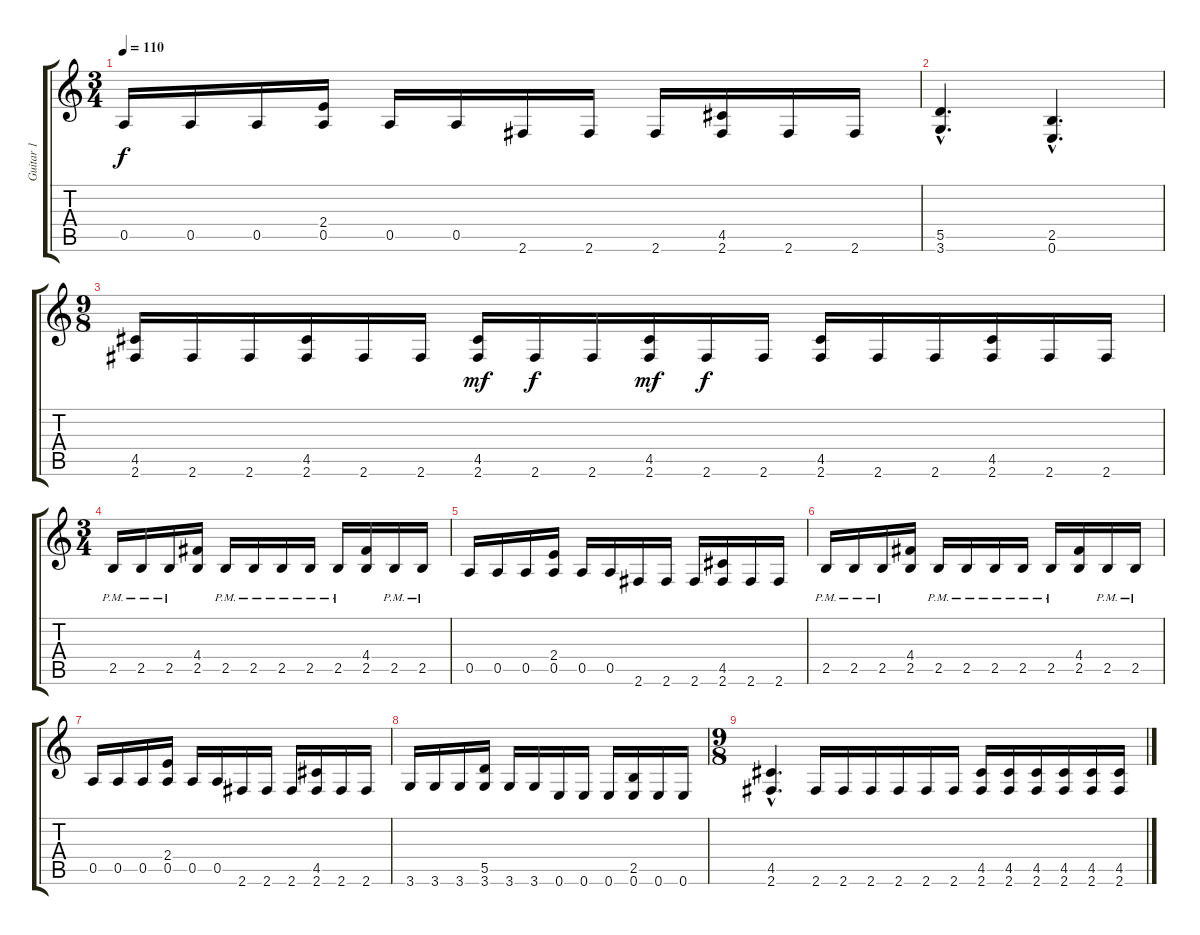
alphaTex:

\track ("Guitar 1" "Guitar 1") {instrument overdrivenguitar}
\staff {score tabs}
\tuning (E4 B3 G3 D3 A2 E2) {hide}
\ts (3 4)
\tempo 110
\clef g2
\ks c
0.5.16{dy f} 0.5.16 0.5.16 (2.4 0.5).16 0.5.16 0.5.16 2.6.16 2.6.16 2.6.16 (4.5 2.6).16 2.6.16 2.6.16 |
(5.5{hac} 3.6{hac}).4{d} (2.5{hac} 0.6{hac}).4{d} |
\ts (9 8)
(4.5 2.6).16 2.6.16 2.6.16 (4.5 2.6).16 2.6.16 2.6.16 (4.5 2.6).16{dy mf} 2.6.16{dy f} 2.6.16 (4.5 2.6).16{dy mf} 2.6.16{dy f} 2.6.16 (4.5 2.6).16 2.6.16 2.6.16 (4.5 2.6).16 2.6.16 2.6.16 |
\ts (3 4)
2.5{pm}.16 2.5{pm}.16 2.5{pm}.16 (4.4 2.5).16 2.5{pm}.16 2.5{pm}.16 2.5{pm}.16 2.5{pm}.16 2.5{pm}.16 (4.4 2.5).16 2.5{pm}.16 2.5{pm}.16 |
0.5.16 0.5.16 0.5.16 (2.4 0.5).16 0.5.16 0.5.16 2.6.16 2.6.16 2.6.16 (4.5 2.6).16 2.6.16 2.6.16 |
2.5{pm}.16 2.5{pm}.16 2.5{pm}.16 (4.4 2.5).16 2.5{pm}.16 2.5{pm}.16 2.5{pm}.16 2.5{pm}.16 2.5{pm}.16 (4.4 2.5).16 2.5{pm}.16 2.5{pm}.16 |
0.5.16 0.5.16 0.5.16 (2.4 0.5).16 0.5.16 0.5.16 2.6.16 2.6.16 2.6.16 (4.5 2.6).16 2.6.16 2.6.16 |
3.6.16 3.6.16 3.6.16 (5.5 3.6).16 3.6.16 3.6.16 0.6.16 0.6.16 0.6.16 (2.5 0.6).16 0.6.16 0.6.16 |
\ts (9 8)
(4.5{hac} 2.6{hac}).4{d} 2.6.16 2.6.16 2.6.16 2.6.16 2.6.16 2.6.16 (4.5 2.6).16 (4.5 2.6).16 (4.5 2.6).16 (4.5 2.6).16 (4.5 2.6).16 (4.5 2.6).16
